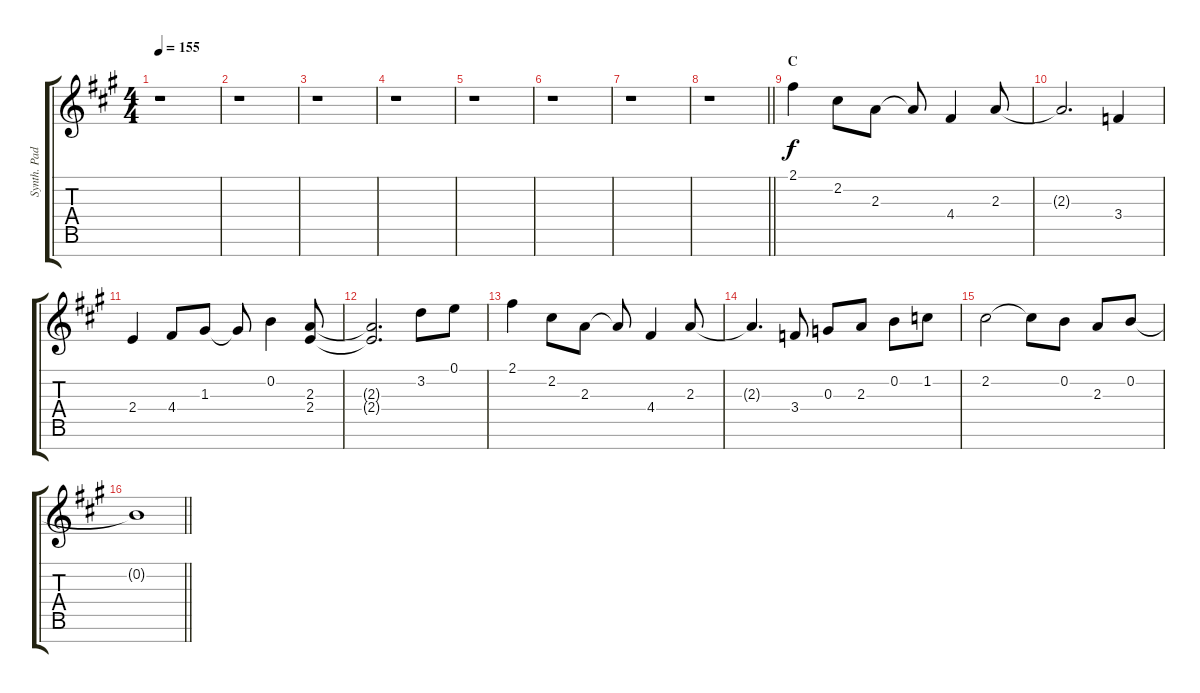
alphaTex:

\track ("Synth. Pad" "Synth. Pad") {instrument fx5brightness}
\staff {score tabs}
\tuning (E5 B4 G4 D4 A3 E3 B2) {hide}
\ts (4 4)
\tempo 155
\clef g2
\ks a
r.1{dy f} |
r.1 |
r.1 |
r.1 |
r.1 |
r.1 |
r.1 |
\barLineRight lightlight
r.1 |
\section ("" "C")
2.1.4 2.2.8 2.3.8 2.3{t}.8 4.4.4 2.3.8 |
2.3{t}.2{d} 3.4.4 |
2.4.4 4.4.8 1.3.8 1.3{t}.8 0.2.4 (2.3 2.4).8 |
(2.3{t} 2.4{t}).2{d} 3.2.8 0.1.8 |
2.1.4 2.2.8 2.3.8 2.3{t}.8 4.4.4 2.3.8 |
2.3{t}.4{d} 3.4.8 0.3.8 2.3.8 0.2.8 1.2.8 |
2.2.2 2.2{t}.8 0.2.8 2.3.8 0.2.8 |
\barLineRight lightlight
0.2{t}.1
